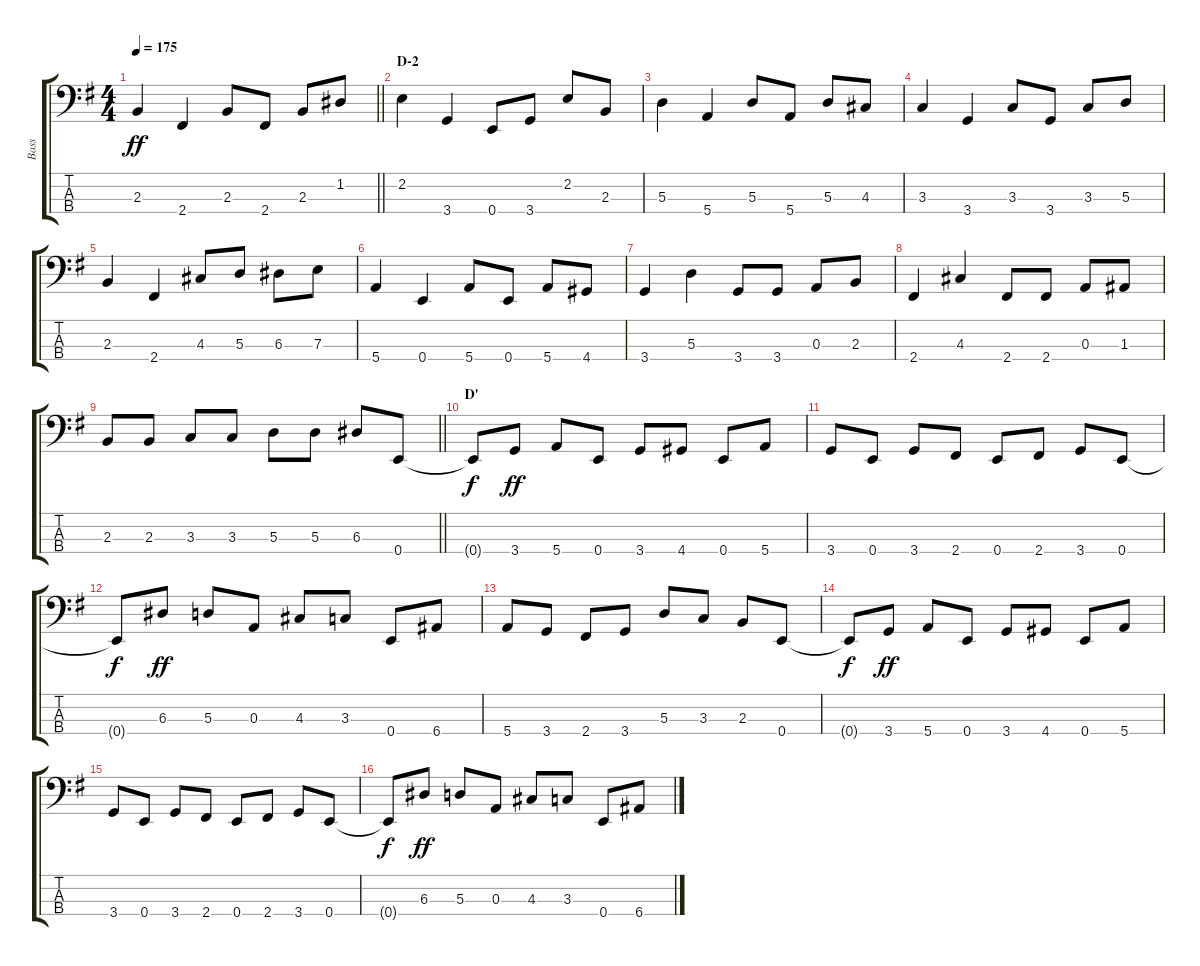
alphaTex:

\track ("Bass" "Bass") {instrument electricbasspick}
\staff {score tabs}
\tuning (G2 D2 A1 E1) {hide}
\ts (4 4)
\tempo 175
\clef f4
\barLineRight lightlight
\ks g
2.3.4{dy ff} 2.4.4 2.3.8 2.4.8 2.3.8 1.2.8 |
\section ("" "D-2")
2.2.4 3.4.4 0.4.8 3.4.8 2.2.8 2.3.8 |
5.3.4 5.4.4 5.3.8 5.4.8 5.3.8 4.3.8 |
3.3.4 3.4.4 3.3.8 3.4.8 3.3.8 5.3.8 |
2.3.4 2.4.4 4.3.8 5.3.8 6.3.8 7.3.8 |
5.4.4 0.4.4 5.4.8 0.4.8 5.4.8 4.4.8 |
3.4.4 5.3.4 3.4.8 3.4.8 0.3.8 2.3.8 |
2.4.4 4.3.4 2.4.8 2.4.8 0.3.8 1.3.8 |
\barLineRight lightlight
2.3.8 2.3.8 3.3.8 3.3.8 5.3.8 5.3.8 6.3.8 0.4.8 |
\section ("" "D'")
0.4{t}.8{dy f} 3.4.8{dy ff} 5.4.8 0.4.8 3.4.8 4.4.8 0.4.8 5.4.8 |
3.4.8 0.4.8 3.4.8 2.4.8 0.4.8 2.4.8 3.4.8 0.4.8 |
0.4{t}.8{dy f} 6.3.8{dy ff} 5.3.8 0.3.8 4.3.8 3.3.8 0.4.8 6.4.8 |
5.4.8 3.4.8 2.4.8 3.4.8 5.3.8 3.3.8 2.3.8 0.4.8 |
0.4{t}.8{dy f} 3.4.8{dy ff} 5.4.8 0.4.8 3.4.8 4.4.8 0.4.8 5.4.8 |
3.4.8 0.4.8 3.4.8 2.4.8 0.4.8 2.4.8 3.4.8 0.4.8 |
0.4{t}.8{dy f} 6.3.8{dy ff} 5.3.8 0.3.8 4.3.8 3.3.8 0.4.8 6.4.8
